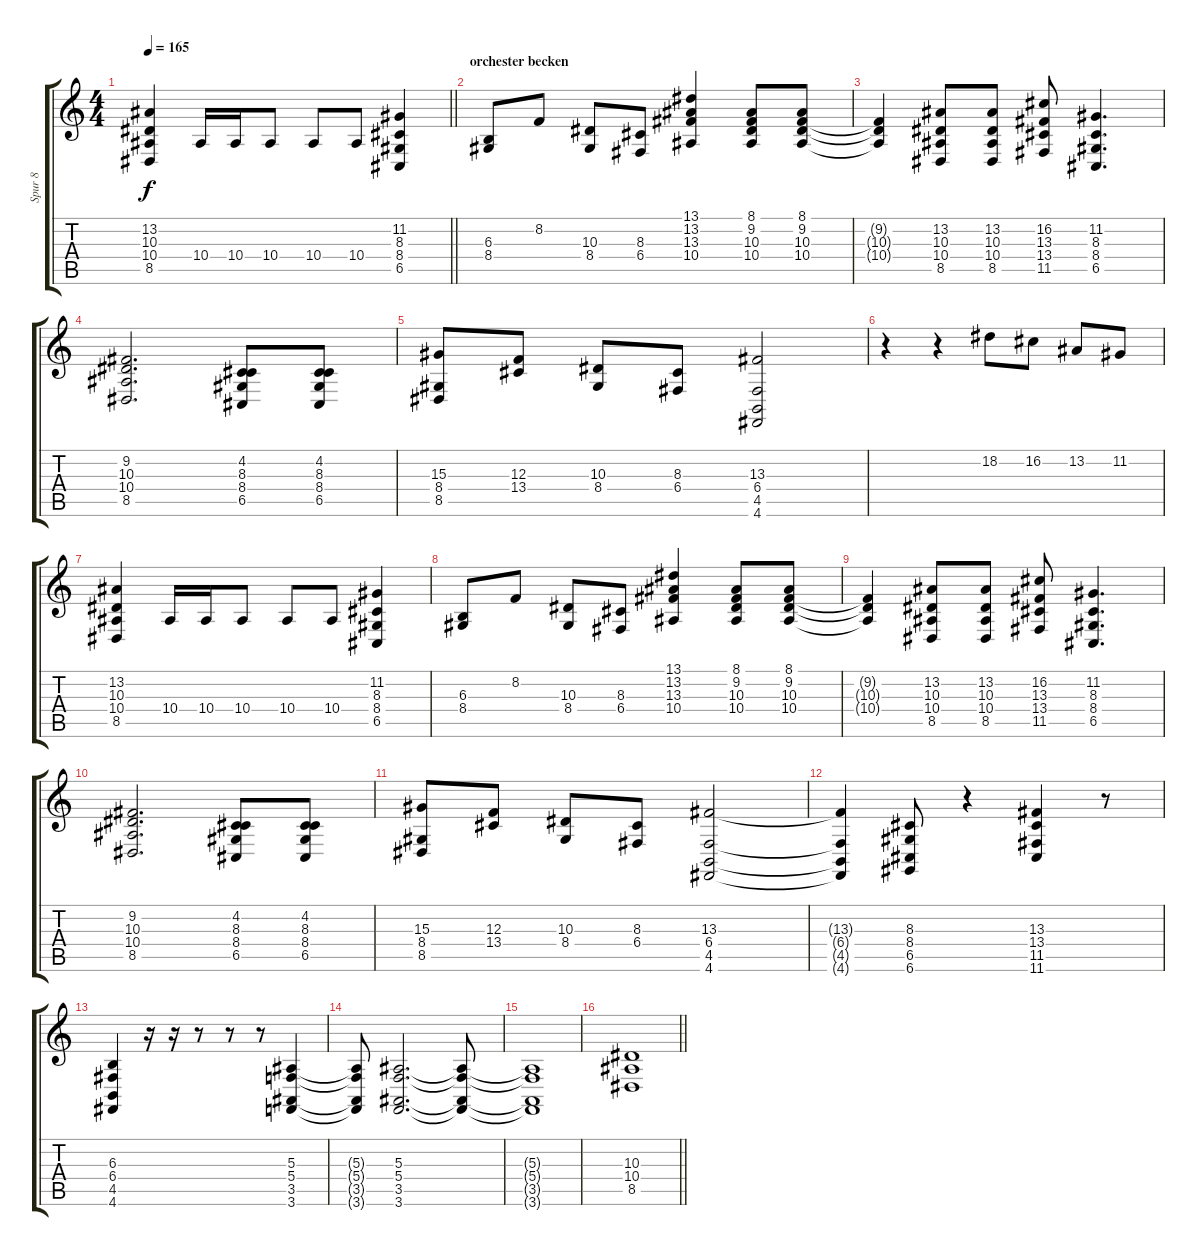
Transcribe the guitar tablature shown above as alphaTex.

\track ("Spur 8" "Spur 8") {instrument stringensemble1}
\staff {score tabs}
\tuning (D4 A3 F3 C3 G2 D2) {hide}
\ts (4 4)
\tempo 165
\clef g2
\barLineRight lightlight
\ks c
(13.2 10.3 10.4 8.5).4{dy f instrument stringensemble1} 10.4.16 10.4.16 10.4.8 10.4.8 10.4.8 (11.2 8.3 8.4 6.5).4 |
\section ("" "orchester becken")
(6.3 8.4).8 8.2.8 (10.3 8.4).8 (8.3 6.4).8 (13.1 13.2 13.3 10.4).4 (8.1 9.2 10.3 10.4).8 (8.1 9.2 10.3 10.4).8 |
(9.2{t} 10.3{t} 10.4{t}).4 (13.2 10.3 10.4 8.5).8 (13.2 10.3 10.4 8.5).8 (16.2 13.3 13.4 11.5).8 (11.2 8.3 8.4 6.5).4{d} |
(9.2 10.3 10.4 8.5).2{d} (4.2 8.3 8.4 6.5).8 (4.2 8.3 8.4 6.5).8 |
(15.3 8.4 8.5).8 (12.3 13.4).8 (10.3 8.4).8 (8.3 6.4).8 (13.3 6.4 4.5 4.6).2 |
r.4 r.4 18.2.8 16.2.8 13.2.8 11.2.8 |
(13.2 10.3 10.4 8.5).4 10.4.16 10.4.16 10.4.8 10.4.8 10.4.8 (11.2 8.3 8.4 6.5).4 |
(6.3 8.4).8 8.2.8 (10.3 8.4).8 (8.3 6.4).8 (13.1 13.2 13.3 10.4).4 (8.1 9.2 10.3 10.4).8 (8.1 9.2 10.3 10.4).8 |
(9.2{t} 10.3{t} 10.4{t}).4 (13.2 10.3 10.4 8.5).8 (13.2 10.3 10.4 8.5).8 (16.2 13.3 13.4 11.5).8 (11.2 8.3 8.4 6.5).4{d} |
(9.2 10.3 10.4 8.5).2{d} (4.2 8.3 8.4 6.5).8 (4.2 8.3 8.4 6.5).8 |
(15.3 8.4 8.5).8 (12.3 13.4).8 (10.3 8.4).8 (8.3 6.4).8 (13.3 6.4 4.5 4.6).2 |
(13.3{t} 6.4{t} 4.5{t} 4.6{t}).4 (8.3 8.4 6.5 6.6).8 r.4 (13.3 13.4 11.5 11.6).4 r.8 |
(6.3 6.4 4.5 4.6).4 r.16 r.16 r.8 r.8 r.8 (5.3 5.4 3.5 3.6).4 |
(5.3{t} 5.4{t} 3.5{t} 3.6{t}).8 (5.3 5.4 3.5 3.6).2{d} (5.3{t} 5.4{t} 3.5{t} 3.6{t}).8 |
(5.3{t} 5.4{t} 3.5{t} 3.6{t}).1 |
\barLineRight lightlight
(10.3 10.4 8.5).1
